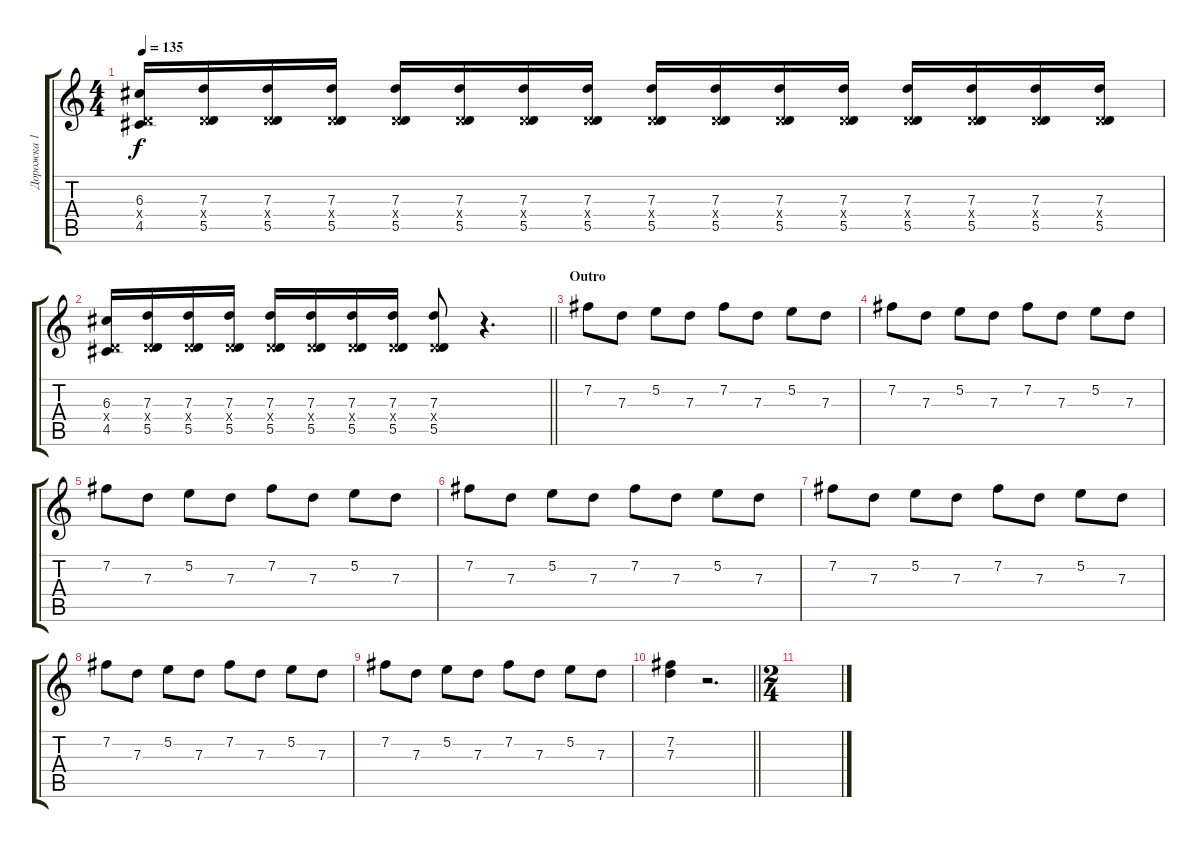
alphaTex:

\track ("Дорожка 1" "Дорожка 1") {instrument distortionguitar}
\staff {score tabs}
\tuning (E4 B3 G3 D3 A2 D2) {hide}
\ts (4 4)
\tempo 135
\clef g2
\ks c
(6.3 0.4{x} 4.5).16{dy f} (7.3 0.4{x} 5.5).16 (7.3 0.4{x} 5.5).16 (7.3 0.4{x} 5.5).16 (7.3 0.4{x} 5.5).16 (7.3 0.4{x} 5.5).16 (7.3 0.4{x} 5.5).16 (7.3 0.4{x} 5.5).16 (7.3 0.4{x} 5.5).16 (7.3 0.4{x} 5.5).16 (7.3 0.4{x} 5.5).16 (7.3 0.4{x} 5.5).16 (7.3 0.4{x} 5.5).16 (7.3 0.4{x} 5.5).16 (7.3 0.4{x} 5.5).16 (7.3 0.4{x} 5.5).16 |
\barLineRight lightlight
(6.3 0.4{x} 4.5).16 (7.3 0.4{x} 5.5).16 (7.3 0.4{x} 5.5).16 (7.3 0.4{x} 5.5).16 (7.3 0.4{x} 5.5).16 (7.3 0.4{x} 5.5).16 (7.3 0.4{x} 5.5).16 (7.3 0.4{x} 5.5).16 (7.3 0.4{x} 5.5).8 r.4{d} |
\section ("" "Outro")
7.2.8{volume 13} 7.3.8 5.2.8 7.3.8 7.2.8 7.3.8 5.2.8 7.3.8 |
7.2.8 7.3.8 5.2.8 7.3.8 7.2.8 7.3.8 5.2.8 7.3.8 |
7.2.8 7.3.8 5.2.8 7.3.8 7.2.8 7.3.8 5.2.8 7.3.8 |
7.2.8 7.3.8 5.2.8 7.3.8 7.2.8 7.3.8 5.2.8 7.3.8 |
7.2.8 7.3.8 5.2.8 7.3.8 7.2.8 7.3.8 5.2.8 7.3.8 |
7.2.8 7.3.8 5.2.8 7.3.8 7.2.8 7.3.8 5.2.8 7.3.8 |
7.2.8 7.3.8 5.2.8 7.3.8 7.2.8 7.3.8 5.2.8 7.3.8 |
\barLineRight lightlight
(7.2 7.3).4 r.2{d} |
\ts (2 4)
